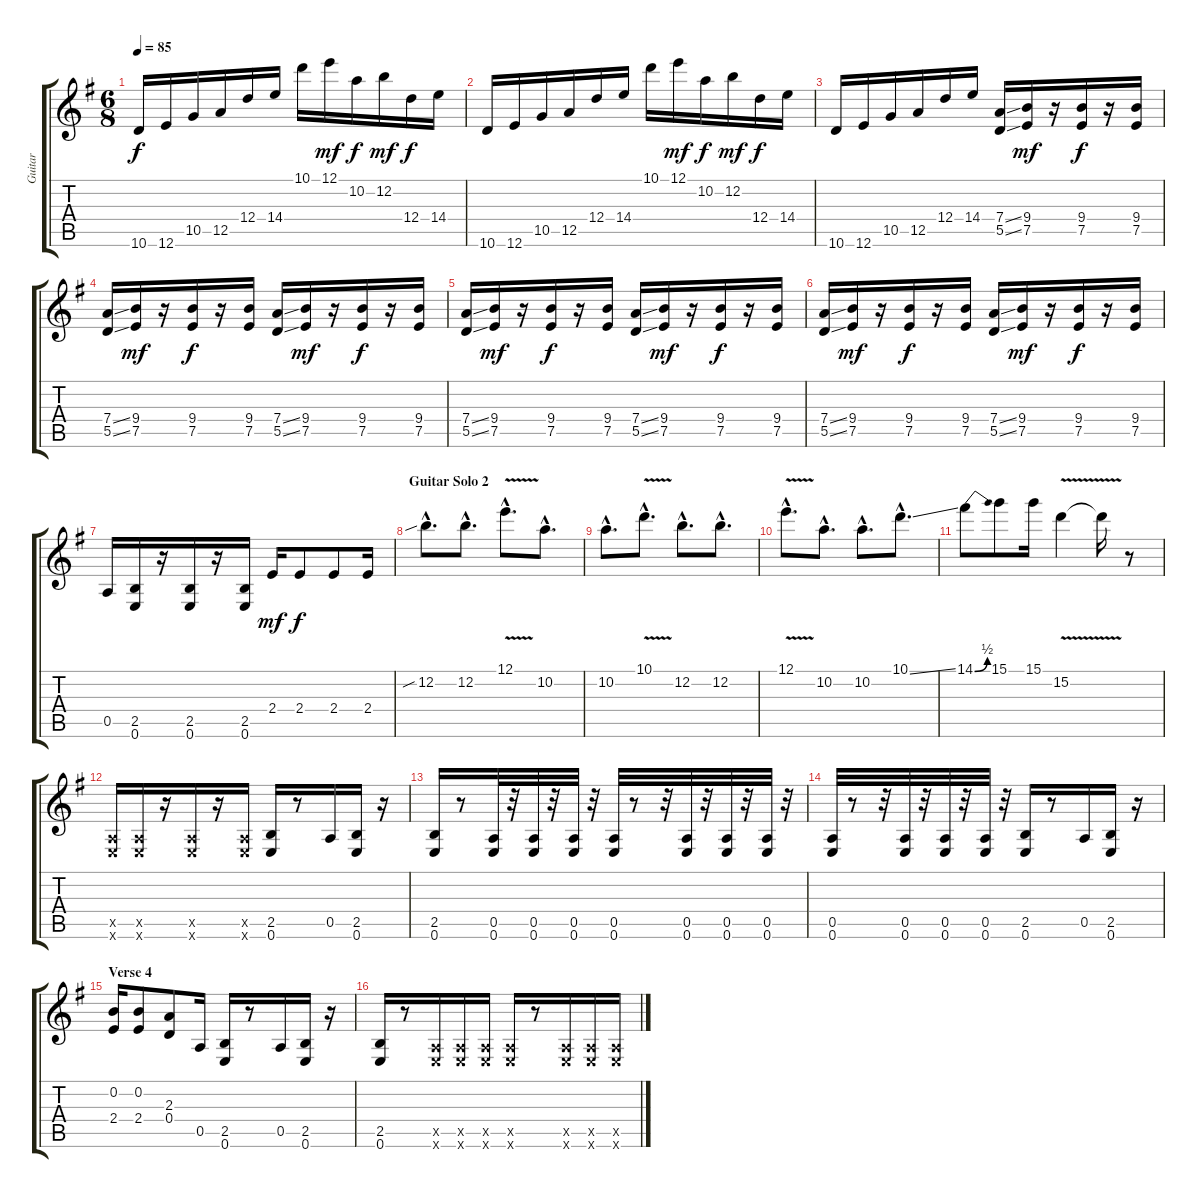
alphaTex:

\track ("Guitar" "Guitar") {instrument overdrivenguitar}
\staff {score tabs}
\tuning (E4 B3 G3 D3 A2 E2) {hide}
\ts (6 8)
\tempo 85
\clef g2
\ks eminor
10.6.16{dy f} 12.6.16 10.5.16 12.5.16 12.4.16 14.4.16 10.1.16 12.1.16{dy mf} 10.2.16{dy f} 12.2.16{dy mf} 12.4.16{dy f} 14.4.16 |
10.6.16 12.6.16 10.5.16 12.5.16 12.4.16 14.4.16 10.1.16 12.1.16{dy mf} 10.2.16{dy f} 12.2.16{dy mf} 12.4.16{dy f} 14.4.16 |
10.6.16 12.6.16 10.5.16 12.5.16 12.4.16 14.4.16 (7.4{ss} 5.5{ss}).16 (9.4 7.5).16{dy mf} r.16 (9.4 7.5).16{dy f} r.16 (9.4 7.5).16 |
(7.4{ss} 5.5{ss}).16 (9.4 7.5).16{dy mf} r.16 (9.4 7.5).16{dy f} r.16 (9.4 7.5).16 (7.4{ss} 5.5{ss}).16 (9.4 7.5).16{dy mf} r.16 (9.4 7.5).16{dy f} r.16 (9.4 7.5).16 |
(7.4{ss} 5.5{ss}).16 (9.4 7.5).16{dy mf} r.16 (9.4 7.5).16{dy f} r.16 (9.4 7.5).16 (7.4{ss} 5.5{ss}).16 (9.4 7.5).16{dy mf} r.16 (9.4 7.5).16{dy f} r.16 (9.4 7.5).16 |
(7.4{ss} 5.5{ss}).16 (9.4 7.5).16{dy mf} r.16 (9.4 7.5).16{dy f} r.16 (9.4 7.5).16 (7.4{ss} 5.5{ss}).16 (9.4 7.5).16{dy mf} r.16 (9.4 7.5).16{dy f} r.16 (9.4 7.5).16 |
0.5.16 (2.5 0.6).16 r.16 (2.5 0.6).16 r.16 (2.5 0.6).16 2.4.16{dy mf} 2.4.8{dy f} 2.4.8 2.4.16 |
\section ("" "Guitar Solo 2")
12.2{sib hac}.8{d} 12.2{hac}.8{d} 12.1{v hac}.8{d} 10.2{hac}.8{d} |
10.2{hac}.8{d} 10.1{v hac}.8{d} 12.2{hac}.8{d} 12.2{hac}.8{d} |
12.1{v hac}.8{d} 10.2{hac}.8{d} 10.2{hac}.8{d} 10.1{ss hac}.8{d} |
14.1{be (bend 0 0 60 2)}.8 15.1.8 15.1.16 15.2{v}.4 15.2{t}.16 r.8 |
(0.5{x} 0.6{x}).16 (0.5{x} 0.6{x}).16 r.16 (0.5{x} 0.6{x}).16 r.16 (0.5{x} 0.6{x}).16 (2.5 0.6).16 r.8 0.5.16 (2.5 0.6).16 r.16 |
(2.5 0.6).16 r.8 (0.5 0.6).32 r.32 (0.5 0.6).32 r.32 (0.5 0.6).32 r.32 (0.5 0.6).32 r.8 r.32 (0.5 0.6).32 r.32 (0.5 0.6).32 r.32 (0.5 0.6).32 r.32 |
(0.5 0.6).32 r.8 r.32 (0.5 0.6).32 r.32 (0.5 0.6).32 r.32 (0.5 0.6).32 r.32 (2.5 0.6).16 r.8 0.5.16 (2.5 0.6).16 r.16 |
\section ("" "Verse 4")
(0.2 2.4).16 (0.2 2.4).8 (2.3 0.4).8 0.5.16 (2.5 0.6).16 r.8 0.5.16 (2.5 0.6).16 r.16 |
(2.5 0.6).16 r.8 (0.5{x} 0.6{x}).16 (0.5{x} 0.6{x}).16 (0.5{x} 0.6{x}).16 (0.5{x} 0.6{x}).16 r.8 (0.5{x} 0.6{x}).16 (0.5{x} 0.6{x}).16 (0.5{x} 0.6{x}).16
